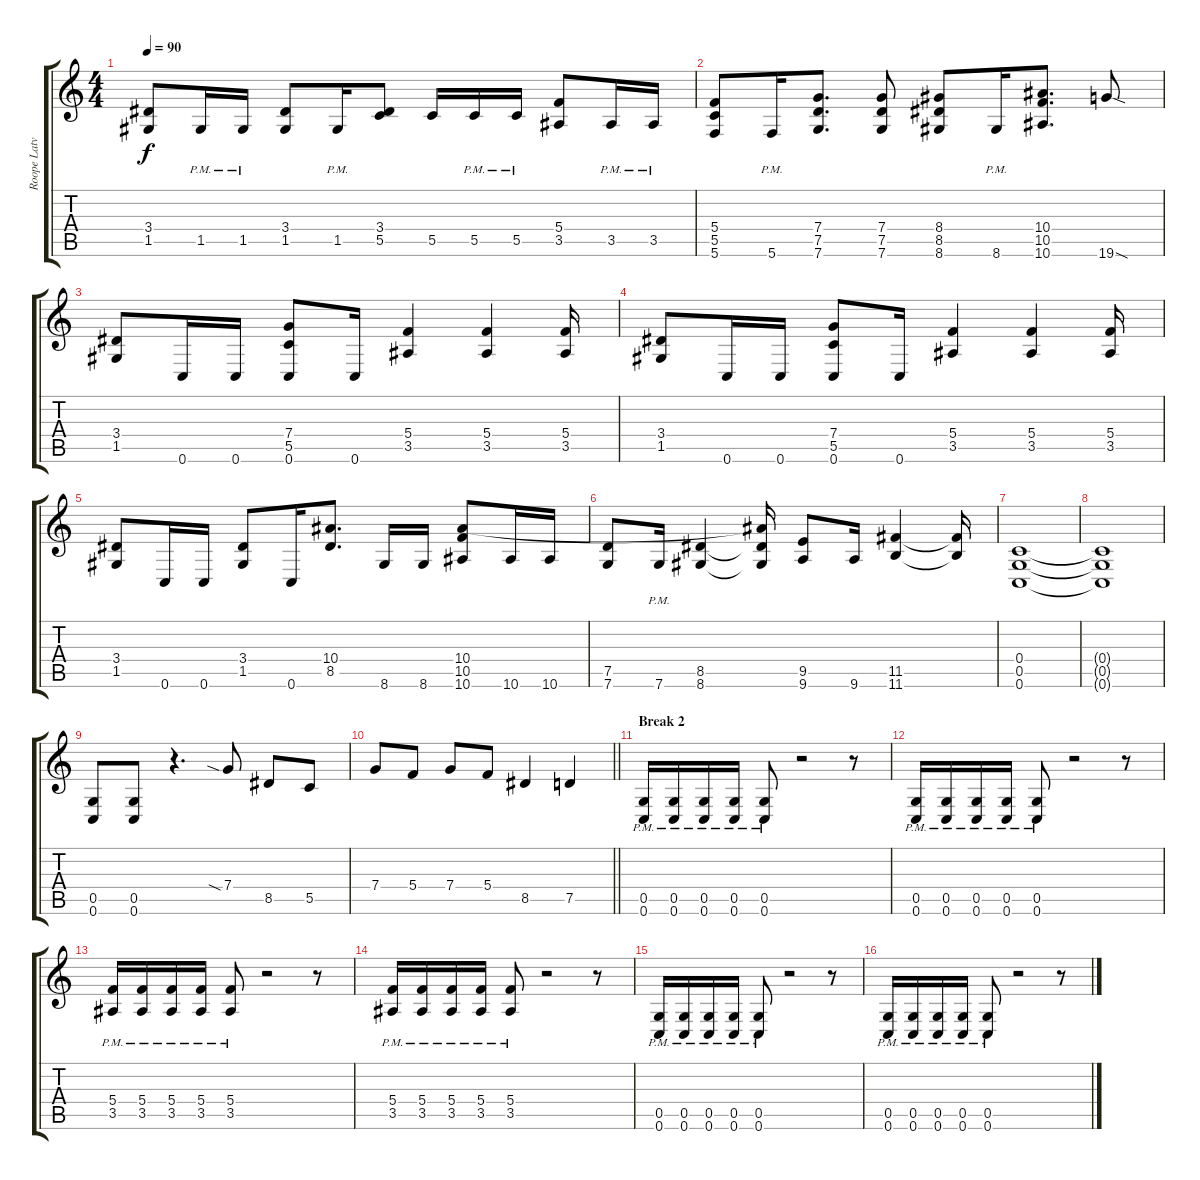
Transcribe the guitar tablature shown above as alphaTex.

\track ("Roope Latvala" "Roope Latv") {instrument distortionguitar}
\staff {score tabs}
\tuning (D4 A3 F3 C3 G2 C2) {hide}
\ts (4 4)
\tempo 90
\clef g2
\ks c
(3.4 1.5).8{dy f} 1.5{pm}.16 1.5{pm}.16 (3.4 1.5).8 1.5{pm}.16 (3.4 5.5).8 5.5.16 5.5{pm}.16 5.5{pm}.16 (5.4 3.5).8 3.5{pm}.16 3.5{pm}.16 |
(5.4 5.5 5.6).8 5.6{pm}.16 (7.4 7.5 7.6).8{d} (7.4 7.5 7.6).8 (8.4 8.5 8.6).8 8.6{pm}.16 (10.4 10.5 10.6).8{d} 19.6{sod}.8 |
(3.4 1.5).8 0.6.16 0.6.16 (7.4 5.5 0.6).8 0.6.16 (5.4 3.5).4 (5.4 3.5).4 (5.4 3.5).16 |
(3.4 1.5).8 0.6.16 0.6.16 (7.4 5.5 0.6).8 0.6.16 (5.4 3.5).4 (5.4 3.5).4 (5.4 3.5).16 |
(3.4 1.5).8 0.6.16 0.6.16 (3.4 1.5).8 0.6.16 (10.4 8.5).8{d} 8.6.16 8.6.16 (10.4 10.5 10.6).8 10.6.16 10.6.16 |
(7.5 7.6).8 7.6{pm}.16 (8.5 8.6).4 (10.4{t} 8.5{t} 8.6{t}).16 (9.5 9.6).8 9.6.16 (11.5 11.6).4 (11.5{t} 11.6{t}).16 |
(0.4 0.5 0.6).1 |
(0.4{t} 0.5{t} 0.6{t}).1 |
(0.5 0.6).8 (0.5 0.6).8 r.4{d} 7.4{sia}.8 8.5.8 5.5.8 |
\barLineRight lightlight
7.4.8 5.4.8 7.4.8 5.4.8 8.5.4 7.5.4 |
\section ("" "Break 2")
(0.5{pm} 0.6{pm}).16 (0.5{pm} 0.6{pm}).16 (0.5{pm} 0.6{pm}).16 (0.5{pm} 0.6{pm}).16 (0.5{pm} 0.6{pm}).8 r.2 r.8 |
(0.5{pm} 0.6{pm}).16 (0.5{pm} 0.6{pm}).16 (0.5{pm} 0.6{pm}).16 (0.5{pm} 0.6{pm}).16 (0.5{pm} 0.6{pm}).8 r.2 r.8 |
(5.4{pm} 3.5{pm}).16 (5.4{pm} 3.5{pm}).16 (5.4{pm} 3.5{pm}).16 (5.4{pm} 3.5{pm}).16 (5.4{pm} 3.5{pm}).8 r.2 r.8 |
(5.4{pm} 3.5{pm}).16 (5.4{pm} 3.5{pm}).16 (5.4{pm} 3.5{pm}).16 (5.4{pm} 3.5{pm}).16 (5.4{pm} 3.5{pm}).8 r.2 r.8 |
(0.5{pm} 0.6{pm}).16 (0.5{pm} 0.6{pm}).16 (0.5{pm} 0.6{pm}).16 (0.5{pm} 0.6{pm}).16 (0.5{pm} 0.6{pm}).8 r.2 r.8 |
(0.5{pm} 0.6{pm}).16 (0.5{pm} 0.6{pm}).16 (0.5{pm} 0.6{pm}).16 (0.5{pm} 0.6{pm}).16 (0.5{pm} 0.6{pm}).8 r.2 r.8
